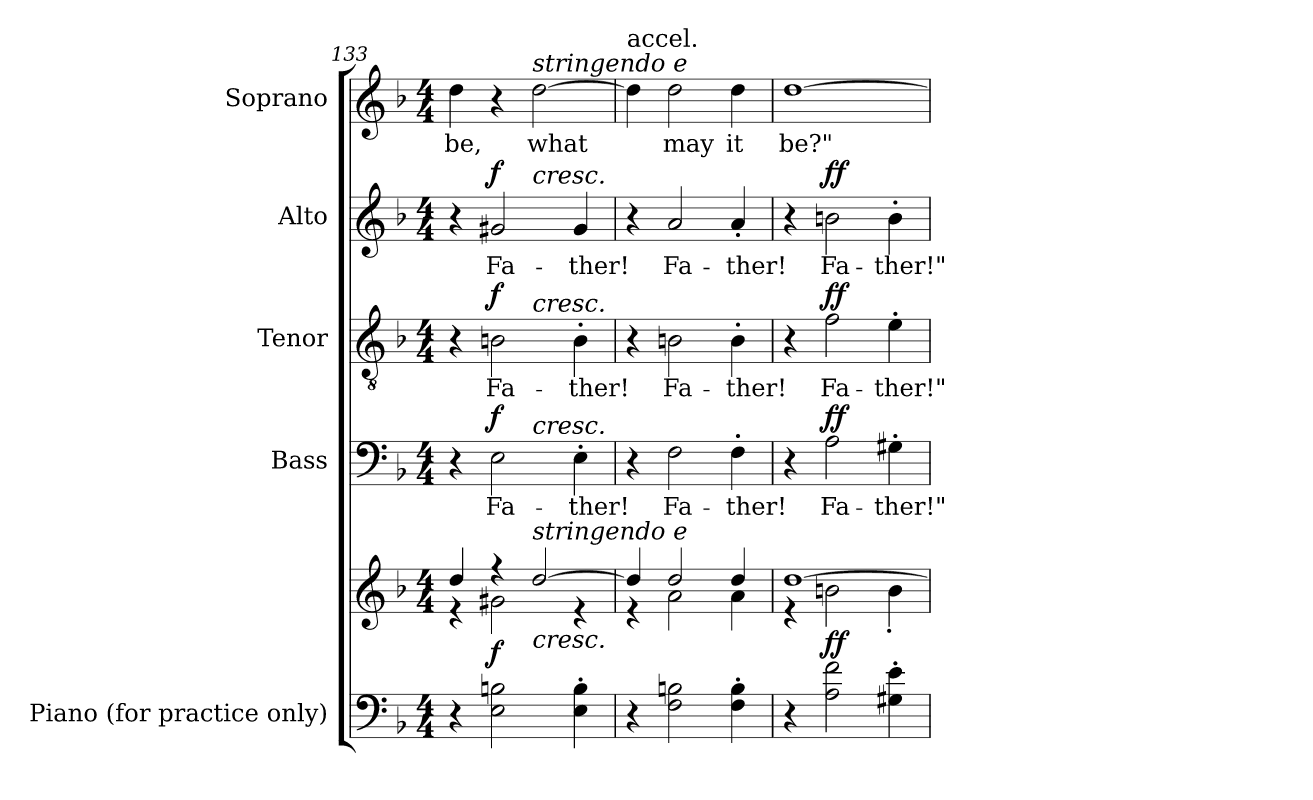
**kern	**kern	**dynam	**kern	**text	**dynam	**kern	**text	**dynam	**kern	**text	**dynam	**kern	**text
*part5	*part5	*part5	*part4	*part4	*part4	*part3	*part3	*part3	*part2	*part2	*part2	*part1	*part1
*staff6	*staff5	*staff5/6	*staff4	*staff4	*staff4	*staff3	*staff3	*staff3	*staff2	*staff2	*staff2	*staff1	*staff1
*I"Piano (for  practice only)	*	*	*I"Bass	*	*	*I"Tenor	*	*	*I"Alto	*	*	*I"Soprano	*
*I'Pno.	*	*	*I'B.	*	*	*I'T.	*	*	*I'A.	*	*	*I'S.	*
!!LO:PB:g=z
*clefF4	*clefG2	*	*clefF4	*	*	*clefGv2	*	*	*clefG2	*	*	*clefG2	*
*	*	*	*	*	*	*ITrd7c12	*	*	*	*	*	*	*
*k[b-]	*k[b-]	*	*k[b-]	*	*	*k[b-]	*	*	*k[b-]	*	*	*k[b-]	*
*F:	*F:	*	*F:	*	*	*F:	*	*	*F:	*	*	*F:	*
*M4/4	*M4/4	*	*M4/4	*	*	*M4/4	*	*	*M4/4	*	*	*M4/4	*
*MM152	*MM152	*	*MM152	*	*	*MM152	*	*	*MM152	*	*	*MM152	*
=133	=133	=133	=133	=133	=133	=133	=133	=133	=133	=133	=133	=133	=133
*	*^	*	*	*	*	*	*	*	*	*	*	*	*
!	!	!	!	!	!	!	!	!	!	!	!	!	!	!LO:LY:b:color=#000000
*	*	*	*	*^	*	*	*^	*	*	*^	*	*	*	*
4r	4ddi/	4r	.	4r	2ryy	.	.	4r	2ryy	.	.	4r	2ryy	.	.	4ddi\	be,
!	!	!	!	!	!	!LO:LY:b:color=#000000	!	!	!	!	!	!	!	!	!	!	!
!	!	!	!	!	!	!	!	!	!	!LO:LY:b:color=#000000	!	!	!	!	!	!	!
!	!	!	!	!	!	!	!	!	!	!	!	!	!	!LO:LY:b:color=#000000	!	!	!
2Ei\ 2Bni	4r	2g#Xi\	f	2Ei\	.	Fa-	f	2BBni\	.	Fa-	f	2g#Xi/	.	Fa-	f	4r	.
!	!	!	!	!	!	!	!	!	!	!	!	!	!	!	!	!LO:TX:a:i:t=stringendo e	!
!	!	!	!	!	!	!	!	!	!	!	!	!	!LO:TX:a:i:t=cresc.	!	!	!	!
!	!	!	!	!	!	!	!	!	!LO:TX:a:i:t=cresc.	!	!	!	!	!	!	!	!
!	!	!	!	!	!LO:TX:a:i:t=cresc.	!	!	!	!	!	!	!	!	!	!	!	!
!	!LO:TX:a:i:t=stringendo e	!	!	!	!	!	!	!	!	!	!	!	!	!	!	!	!
!	!LO:TX:b:i:t=cresc.	!	!	!	!	!	!	!	!	!	!	!	!	!	!	!	!
!	!	!	!	!	!	!	!	!	!	!	!	!	!	!	!	!	!LO:LY:b:color=#000000
.	[>2ddi/	.	.	.	2ryy	.	.	.	2ryy	.	.	.	2ryy	.	.	[>2ddi\	what
!	!	!	!	!	!	!LO:LY:b:color=#000000	!	!	!	!	!	!	!	!	!	!	!
!	!	!	!	!	!	!	!	!	!	!LO:LY:b:color=#000000	!	!	!	!	!	!	!
!	!	!	!	!	!	!	!	!	!	!	!	!	!	!LO:LY:b:color=#000000	!	!	!
4Ei\' 4Bi'	.	4r	.	4E'i\	.	-ther!	.	4BB'i\	.	-ther!	.	4g#i/	.	-ther!	.	.	.
=134	=134	=134	=134	=134	=134	=134	=134	=134	=134	=134	=134	=134	=134	=134	=134	=134	=134
!	!	!	!	!	!	!	!	!	!	!	!	!	!	!	!	!LO:TX:t=accel.	!
*	*	*	*	*v	*v	*	*	*	*	*	*	*v	*v	*	*	*	*
*	*	*	*	*	*	*	*v	*v	*	*	*	*	*	*	*
4r	4ddi/]	4r	.	4r	.	.	4r	.	.	4r	.	.	4ddi\]	.
!	!	!	!	!	!LO:LY:b:color=#000000	!	!	!	!	!	!	!	!	!
!	!	!	!	!	!	!	!	!LO:LY:b:color=#000000	!	!	!	!	!	!
!	!	!	!	!	!	!	!	!	!	!	!LO:LY:b:color=#000000	!	!	!
!	!	!	!	!	!	!	!	!	!	!	!	!	!	!LO:LY:b:color=#000000
2Fi\ 2Bni	2ddi/	2ai\	.	2Fi\	Fa-	.	2BBni\	Fa-	.	2ai/	Fa-	.	2ddi\	may
!	!	!	!	!	!LO:LY:b:color=#000000	!	!	!	!	!	!	!	!	!
!	!	!	!	!	!	!	!	!LO:LY:b:color=#000000	!	!	!	!	!	!
!	!	!	!	!	!	!	!	!	!	!	!LO:LY:b:color=#000000	!	!	!
!	!	!	!	!	!	!	!	!	!	!	!	!	!	!LO:LY:b:color=#000000
4Fi\' 4Bi'	4ddi/	4ai\	.	4F'i\	-ther!	.	4BB'i\	-ther!	.	4a'i/	-ther!	.	4ddi\	it
=135	=135	=135	=135	=135	=135	=135	=135	=135	=135	=135	=135	=135	=135	=135
!	!	!	!	!	!	!	!	!	!	!	!	!	!	!LO:LY:b:color=#000000
4r	[>1ddi	4r	.	4r	.	.	4r	.	.	4r	.	.	[>1ddi	be?"
!	!	!	!	!	!LO:LY:b:color=#000000	!	!	!	!	!	!	!	!	!
!	!	!	!	!	!	!	!	!LO:LY:b:color=#000000	!	!	!	!	!	!
!	!	!	!	!	!	!	!	!	!	!	!LO:LY:b:color=#000000	!	!	!
2Ai\ 2fi	.	2bni\	ff	2Ai\	Fa-	ff	2Fi\	Fa-	ff	2bni\	Fa-	ff	.	.
!	!	!	!	!	!LO:LY:b:color=#000000	!	!	!	!	!	!	!	!	!
!	!	!	!	!	!	!	!	!LO:LY:b:color=#000000	!	!	!	!	!	!
!	!	!	!	!	!	!	!	!	!	!	!LO:LY:b:color=#000000	!	!	!
4G#Xi\' 4ei'	.	4b'i\	.	4G#X'i\	-ther!"	.	4E'i\	-ther!"	.	4b'i\	-ther!"	.	.	.
*	*v	*v	*	*	*	*	*	*	*	*	*	*	*	*
=	=	=	=	=	=	=	=	=	=	=	=	=	=
*-	*-	*-	*-	*-	*-	*-	*-	*-	*-	*-	*-	*-	*-
